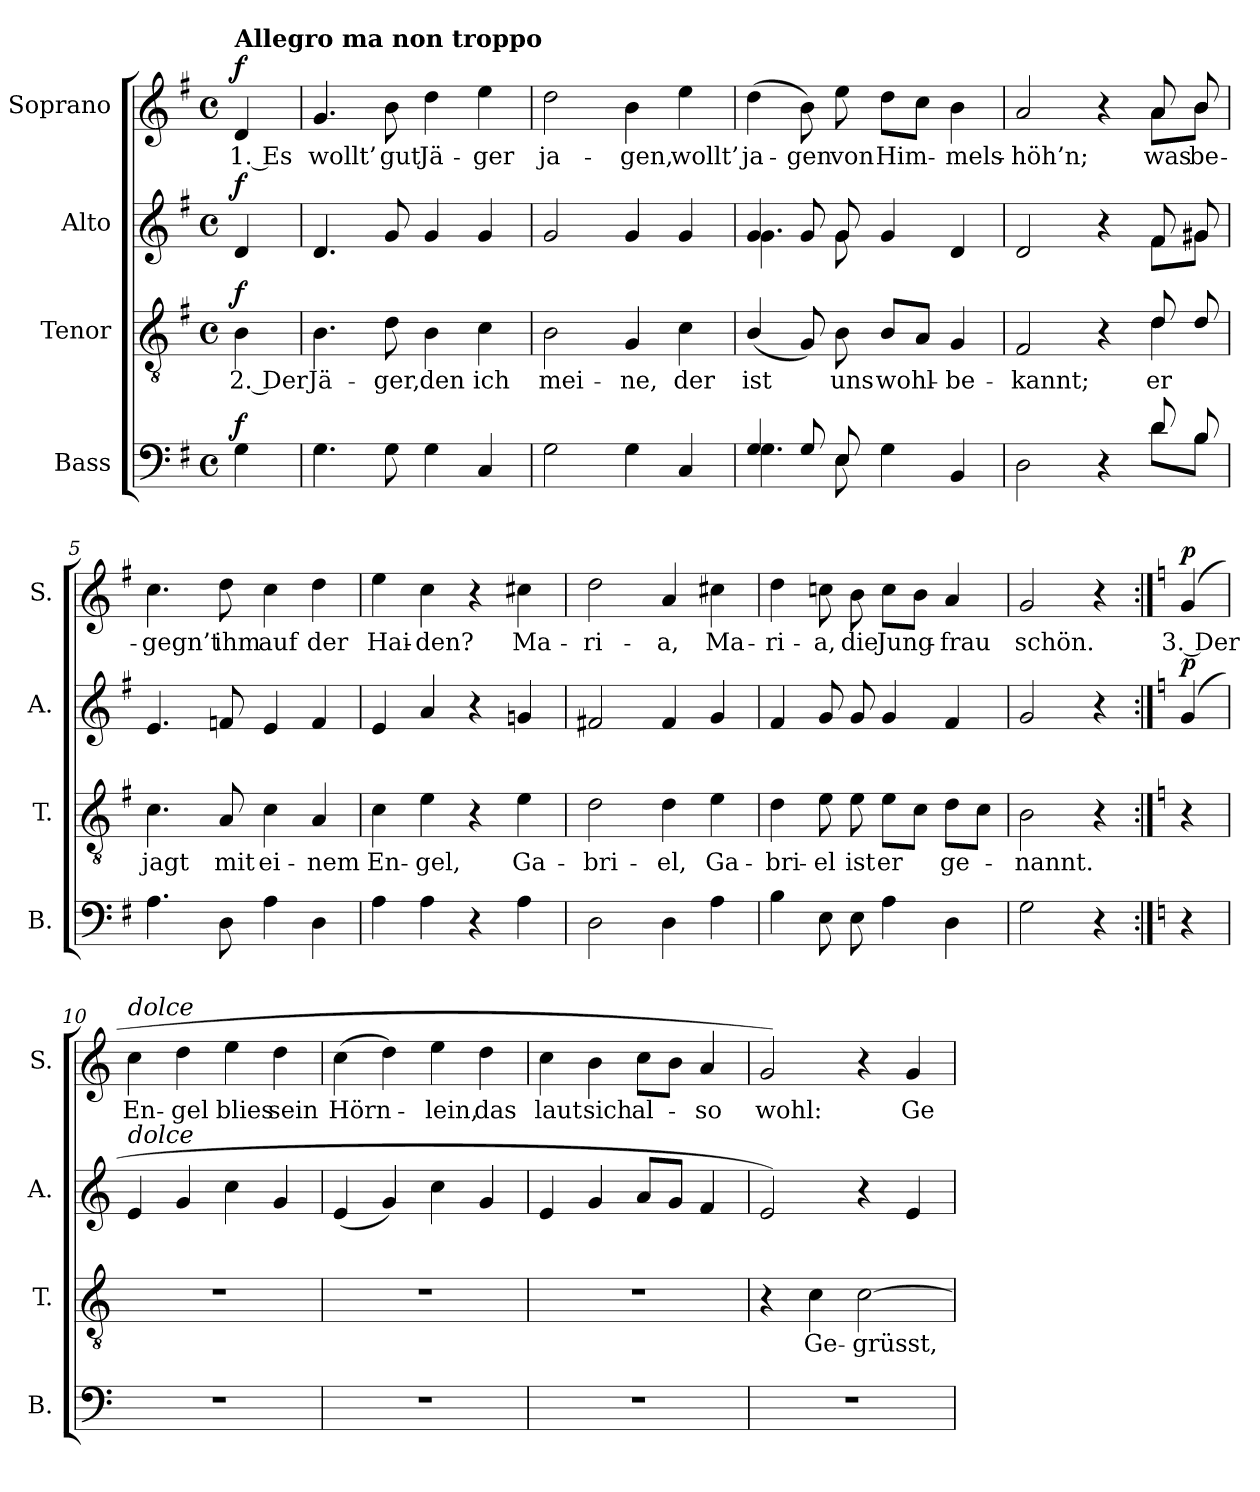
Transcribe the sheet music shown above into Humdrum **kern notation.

**kern	**dynam	**kern	**text	**dynam	**kern	**dynam	**kern	**text	**dynam
*part4	*part4	*part3	*part3	*part3	*part2	*part2	*part1	*part1	*part1
*staff4	*staff4	*staff3	*staff3	*staff3	*staff2	*staff2	*staff1	*staff1	*staff1
*I"Bass	*	*I"Tenor	*	*	*I"Alto	*	*I"Soprano	*	*
*I'B.	*	*I'T.	*	*	*I'A.	*	*I'S.	*	*
*clefF4	*	*clefGv2	*	*	*clefG2	*	*clefG2	*	*
*k[f#]	*	*k[f#]	*	*	*k[f#]	*	*k[f#]	*	*
*M4/4	*	*M4/4	*	*	*M4/4	*	*M4/4	*	*
*met(c)	*	*met(c)	*	*	*met(c)	*	*met(c)	*	*
=	=	=	=	=	=	=	=	=	=
!	!	!	!	!	!	!	!LO:TX:a:B:t=Allegro ma non troppo	!	!
!	!LO:DY:a	!	!	!LO:DY:a	!	!LO:DY:a	!	!	!LO:DY:a
4G\	f	4B\	2. Der	f	4d/	f	4d/	1. Es	f
=1	=1	=1	=1	=1	=1	=1	=1	=1	=1
4.G\	.	4.B\	Jä-	.	4.d/	.	4.g/	wollt’	.
8G\	.	8d\	-ger,	.	8g/	.	8b\	gut	.
4G\	.	4B\	den	.	4g/	.	4dd\	Jä-	.
4C/	.	4c\	ich	.	4g/	.	4ee\	-ger	.
=2	=2	=2	=2	=2	=2	=2	=2	=2	=2
2G\	.	2B\	mei-	.	2g/	.	2dd\	ja-	.
4G\	.	4G/	-ne,	.	4g/	.	4b\	-gen,	.
4C/	.	4c\	der	.	4g/	.	4ee\	wollt’	.
=3	=3	=3	=3	=3	=3	=3	=3	=3	=3
*^	*	*	*	*	*^	*	*	*	*
!	!LO:N:head=solid	!	!	!	!	!	!LO:N:head=solid	!	!	!	!
4G/	4.G\	.	(4B/	ist	.	4g/	4.g\	.	(4dd\	ja-	.
8G/	.	.	8G/)	.	.	8g/	.	.	8b\)	-gen	.
8E/	8E\	.	8B\	uns	.	8g/	8g\	.	8ee\	von	.
4G\	2ryy	.	8B/L	wohl-	.	4g/	2ryy	.	8dd\L	Him-	.
.	.	.	8A/J	.	.	.	.	.	8cc\J	.	.
4BB/	.	.	4G/	-be-	.	4d/	.	.	4b\	-mels-	.
=4	=4	=4	=4	=4	=4	=4	=4	=4	=4	=4	=4
*	*	*	*^	*	*	*	*	*	*^	*	*
2D\	2ryy	.	2F#/	2ryy	-kannt;	.	2d/	2ryy	.	2a/	2ryy	-höh’n;	.
4r	4ryy	.	4r	4ryy	.	.	4r	4ryy	.	4r	4ryy	.	.
8d/	8d\L	.	8d/	4d\	er	.	8f#/	8f#\L	.	8a/	8a\L	was	.
8B/	8B\J	.	8d/	.	.	.	8g#X/	8g#\J	.	8b/	8b\J	be-	.
*v	*v	*	*	*	*	*	*v	*v	*	*v	*v	*	*
*	*	*v	*v	*	*	*	*	*	*	*
=5	=5	=5	=5	=5	=5	=5	=5	=5	=5
4.A\	.	4.c\	jagt	.	4.e/	.	4.cc\	-gegn’t	.
8D\	.	8A/	mit	.	8fn/	.	8dd\	ihm	.
4A\	.	4c\	ei-	.	4e/	.	4cc\	auf	.
4D\	.	4A/	-nem	.	4f/	.	4dd\	der	.
=6	=6	=6	=6	=6	=6	=6	=6	=6	=6
4A\	.	4c\	En-	.	4e/	.	4ee\	Hai-	.
4A\	.	4e\	-gel,	.	4a/	.	4cc\	-den?	.
4r	.	4r	.	.	4r	.	4r	.	.
4A\	.	4e\	Ga-	.	4gn/	.	4cc#X\	Ma-	.
=7	=7	=7	=7	=7	=7	=7	=7	=7	=7
2D\	.	2d\	-bri-	.	2f#X/	.	2dd\	-ri-	.
4D\	.	4d\	-el,	.	4f#/	.	4a/	-a,	.
4A\	.	4e\	Ga-	.	4g/	.	4cc#X\	Ma-	.
=8	=8	=8	=8	=8	=8	=8	=8	=8	=8
4B\	.	4d\	-bri-	.	4f#/	.	4dd\	-ri-	.
8E\	.	8e\	-el	.	8g/	.	8ccn\	-a,	.
8E\	.	8e\	ist	.	8g/	.	8b\	die	.
4A\	.	8e\L	er	.	4g/	.	8cc\L	Jung-	.
.	.	8c\J	.	.	.	.	8b\J	.	.
4D\	.	8d\L	ge-	.	4f#/	.	4a/	-frau	.
.	.	8c\J	.	.	.	.	.	.	.
=9	=9	=9	=9	=9	=9	=9	=9	=9	=9
2G\	.	2B\	-nannt.	.	2g/	.	2g/	schön.	.
4r	.	4r	.	.	4r	.	4r	.	.
=9X1:|!	=9X1:|!	=9X1:|!	=9X1:|!	=9X1:|!	=9X1:|!	=9X1:|!	=9X1:|!	=9X1:|!	=9X1:|!
*k[]	*	*k[]	*	*	*k[]	*	*k[]	*	*
!	!	!	!	!	!	!LO:DY:a	!	!	!LO:DY:a
4r	.	4r	.	.	(4g/	p	(4g/	3. Der	p
=10	=10	=10	=10	=10	=10	=10	=10	=10	=10
!	!	!	!	!	!	!	!LO:TX:i:t=dolce	!	!
!	!	!	!	!	!LO:TX:i:t=dolce	!	!	!	!
1r	.	1r	.	.	4e/	.	4cc\	En-	.
.	.	.	.	.	4g/	.	4dd\	-gel	.
.	.	.	.	.	4cc\	.	4ee\	blies	.
.	.	.	.	.	4g/	.	4dd\	sein	.
=11	=11	=11	=11	=11	=11	=11	=11	=11	=11
1r	.	1r	.	.	(4e/	.	(4cc\	Hörn-	.
.	.	.	.	.	4g/)	.	4dd\)	.	.
.	.	.	.	.	4cc\	.	4ee\	-lein,	.
.	.	.	.	.	4g/	.	4dd\	das	.
=12	=12	=12	=12	=12	=12	=12	=12	=12	=12
1r	.	1r	.	.	4e/	.	4cc\	laut	.
.	.	.	.	.	4g/	.	4b\	sich	.
.	.	.	.	.	8a/L	.	8cc\L	al-	.
.	.	.	.	.	8g/J	.	8b\J	.	.
.	.	.	.	.	4f/	.	4a/	-so	.
=13	=13	=13	=13	=13	=13	=13	=13	=13	=13
1r	.	4r	.	.	2e/)	.	2g/)	wohl:	.
!	!	!	!	!LO:DY:a	!	!	!	!	!
!	!	!	!	!LO:DY:n=1:a	!	!	!	!	!
.	.	4c\	Ge-	p other-dynamics	.	.	.	.	.
.	.	[2c\	-grüsst,	.	4r	.	4r	.	.
.	.	.	.	.	4e/	.	4g/	Ge-	.
=	=	=	=	=	=	=	=	=	=
*-	*-	*-	*-	*-	*-	*-	*-	*-	*-
